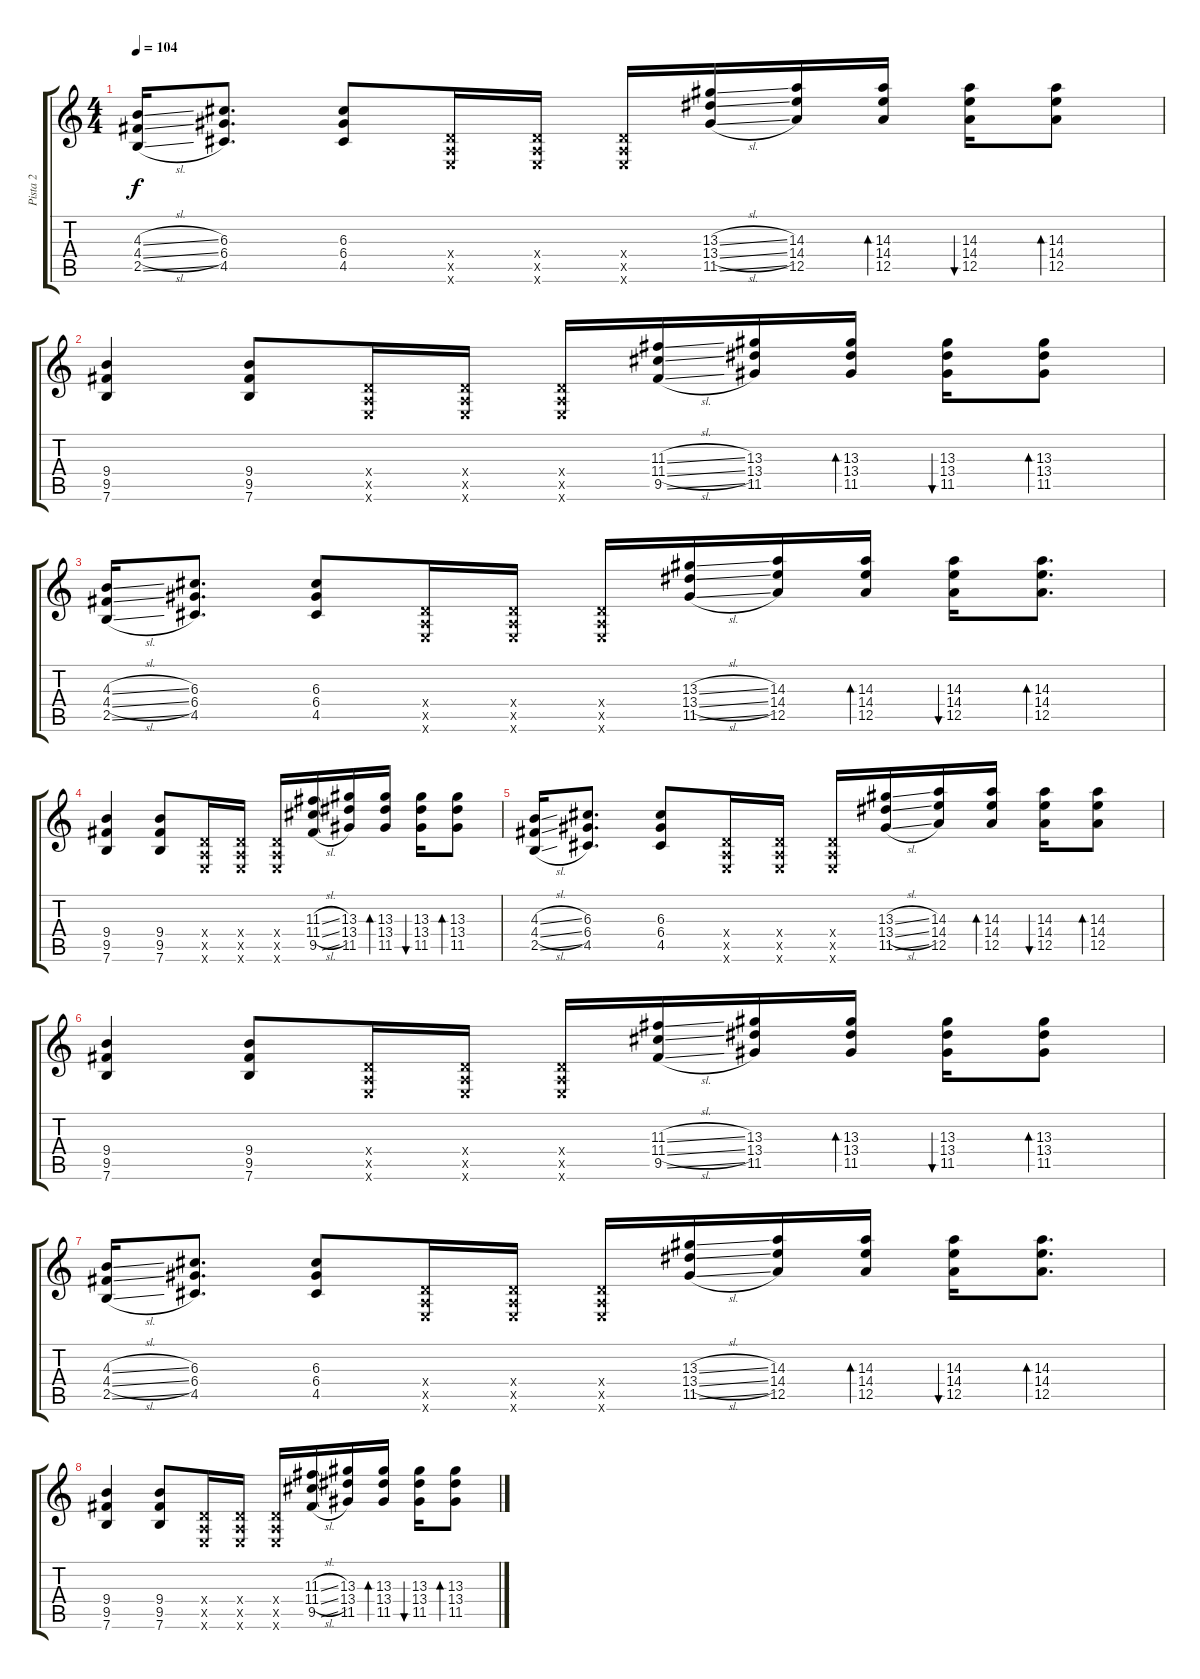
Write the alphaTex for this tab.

\track ("Pista 2" "Pista 2") {instrument overdrivenguitar}
\staff {score tabs}
\tuning (E4 B3 G3 D3 A2 E2) {hide}
\ts (4 4)
\tempo 104
\clef g2
\ks c
(4.3{sl} 4.4{sl} 2.5{sl}).16{dy f} (6.3 6.4 4.5).8{d} (6.3 6.4 4.5).8 (0.4{x} 0.5{x} 0.6{x}).16 (0.4{x} 0.5{x} 0.6{x}).16 (0.4{x} 0.5{x} 0.6{x}).16 (13.3{sl} 13.4{sl} 11.5{sl}).16 (14.3 14.4 12.5).16 (14.3 14.4 12.5).16{bd 60} (14.3 14.4 12.5).16{bu 60} (14.3 14.4 12.5).8{bd 60} |
(9.4 9.5 7.6).4 (9.4 9.5 7.6).8 (0.4{x} 0.5{x} 0.6{x}).16 (0.4{x} 0.5{x} 0.6{x}).16 (0.4{x} 0.5{x} 0.6{x}).16 (11.3{sl} 11.4{sl} 9.5{sl}).16 (13.3 13.4 11.5).16 (13.3 13.4 11.5).16{bd 60} (13.3 13.4 11.5).16{bu 60} (13.3 13.4 11.5).8{bd 60} |
(4.3{sl} 4.4{sl} 2.5{sl}).16 (6.3 6.4 4.5).8{d} (6.3 6.4 4.5).8 (0.4{x} 0.5{x} 0.6{x}).16 (0.4{x} 0.5{x} 0.6{x}).16 (0.4{x} 0.5{x} 0.6{x}).16 (13.3{sl} 13.4{sl} 11.5{sl}).16 (14.3 14.4 12.5).16 (14.3 14.4 12.5).16{bd 60} (14.3 14.4 12.5).16{bu 60} (14.3 14.4 12.5).8{d bd 60} |
(9.4 9.5 7.6).4 (9.4 9.5 7.6).8 (0.4{x} 0.5{x} 0.6{x}).16 (0.4{x} 0.5{x} 0.6{x}).16 (0.4{x} 0.5{x} 0.6{x}).16 (11.3{sl} 11.4{sl} 9.5{sl}).16 (13.3 13.4 11.5).16 (13.3 13.4 11.5).16{bd 60} (13.3 13.4 11.5).16{bu 60} (13.3 13.4 11.5).8{bd 60} |
(4.3{sl} 4.4{sl} 2.5{sl}).16 (6.3 6.4 4.5).8{d} (6.3 6.4 4.5).8 (0.4{x} 0.5{x} 0.6{x}).16 (0.4{x} 0.5{x} 0.6{x}).16 (0.4{x} 0.5{x} 0.6{x}).16 (13.3{sl} 13.4{sl} 11.5{sl}).16 (14.3 14.4 12.5).16 (14.3 14.4 12.5).16{bd 60} (14.3 14.4 12.5).16{bu 60} (14.3 14.4 12.5).8{bd 60} |
(9.4 9.5 7.6).4 (9.4 9.5 7.6).8 (0.4{x} 0.5{x} 0.6{x}).16 (0.4{x} 0.5{x} 0.6{x}).16 (0.4{x} 0.5{x} 0.6{x}).16 (11.3{sl} 11.4{sl} 9.5{sl}).16 (13.3 13.4 11.5).16 (13.3 13.4 11.5).16{bd 60} (13.3 13.4 11.5).16{bu 60} (13.3 13.4 11.5).8{bd 60} |
(4.3{sl} 4.4{sl} 2.5{sl}).16 (6.3 6.4 4.5).8{d} (6.3 6.4 4.5).8 (0.4{x} 0.5{x} 0.6{x}).16 (0.4{x} 0.5{x} 0.6{x}).16 (0.4{x} 0.5{x} 0.6{x}).16 (13.3{sl} 13.4{sl} 11.5{sl}).16 (14.3 14.4 12.5).16 (14.3 14.4 12.5).16{bd 60} (14.3 14.4 12.5).16{bu 60} (14.3 14.4 12.5).8{d bd 60} |
(9.4 9.5 7.6).4 (9.4 9.5 7.6).8 (0.4{x} 0.5{x} 0.6{x}).16 (0.4{x} 0.5{x} 0.6{x}).16 (0.4{x} 0.5{x} 0.6{x}).16 (11.3{sl} 11.4{sl} 9.5{sl}).16 (13.3 13.4 11.5).16 (13.3 13.4 11.5).16{bd 60} (13.3 13.4 11.5).16{bu 60} (13.3 13.4 11.5).8{bd 60}
